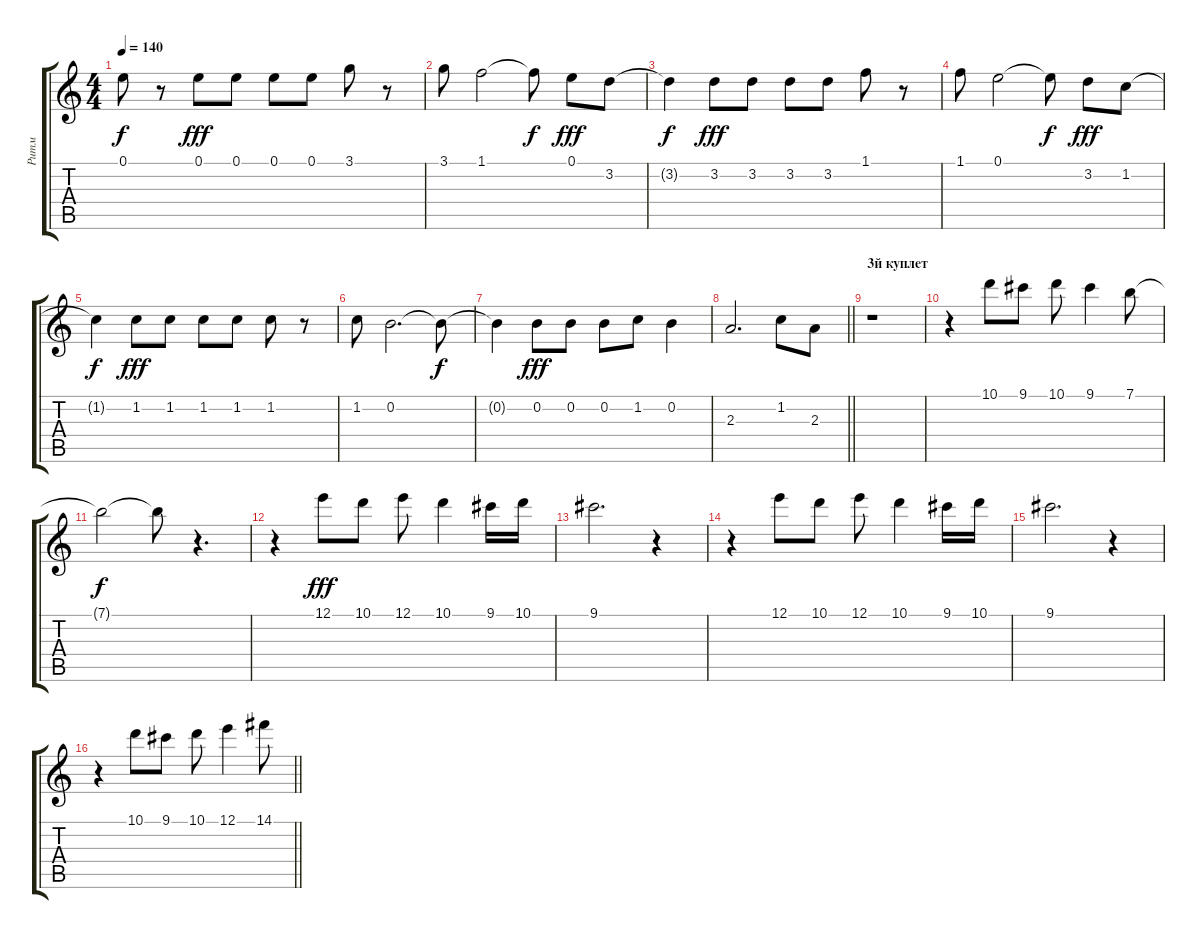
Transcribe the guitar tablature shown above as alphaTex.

\track ("Ритм" "Ритм") {instrument distortionguitar}
\staff {score tabs}
\tuning (E4 B3 G3 D3 A2 E2) {hide}
\ts (4 4)
\tempo 140
\clef g2
\ks c
0.1{t}.8{dy f} r.8 0.1.8{dy fff} 0.1.8 0.1.8 0.1.8 3.1.8 r.8 |
3.1.8 1.1.2 1.1{t}.8{dy f} 0.1.8{dy fff} 3.2.8 |
3.2{t}.4{dy f} 3.2.8{dy fff} 3.2.8 3.2.8 3.2.8 1.1.8 r.8 |
1.1.8 0.1.2 0.1{t}.8{dy f} 3.2.8{dy fff} 1.2.8 |
1.2{t}.4{dy f} 1.2.8{dy fff} 1.2.8 1.2.8 1.2.8 1.2.8 r.8 |
1.2.8 0.2.2{d} 0.2{t}.8{dy f} |
0.2{t}.4 0.2.8{dy fff} 0.2.8 0.2.8 1.2.8 0.2.4 |
\barLineRight lightlight
2.3.2{d} 1.2.8 2.3.8 |
\section ("" "3й куплет")
r.1 |
r.4 10.1.8 9.1.8 10.1.8 9.1.4 7.1.8 |
7.1{t}.2{dy f} 7.1{t}.8 r.4{d} |
r.4 12.1.8{dy fff} 10.1.8 12.1.8 10.1.4 9.1.16 10.1.16 |
9.1.2{d} r.4 |
r.4 12.1.8 10.1.8 12.1.8 10.1.4 9.1.16 10.1.16 |
9.1.2{d} r.4 |
\barLineRight lightlight
r.4 10.1.8 9.1.8 10.1.8 12.1.4 14.1.8
